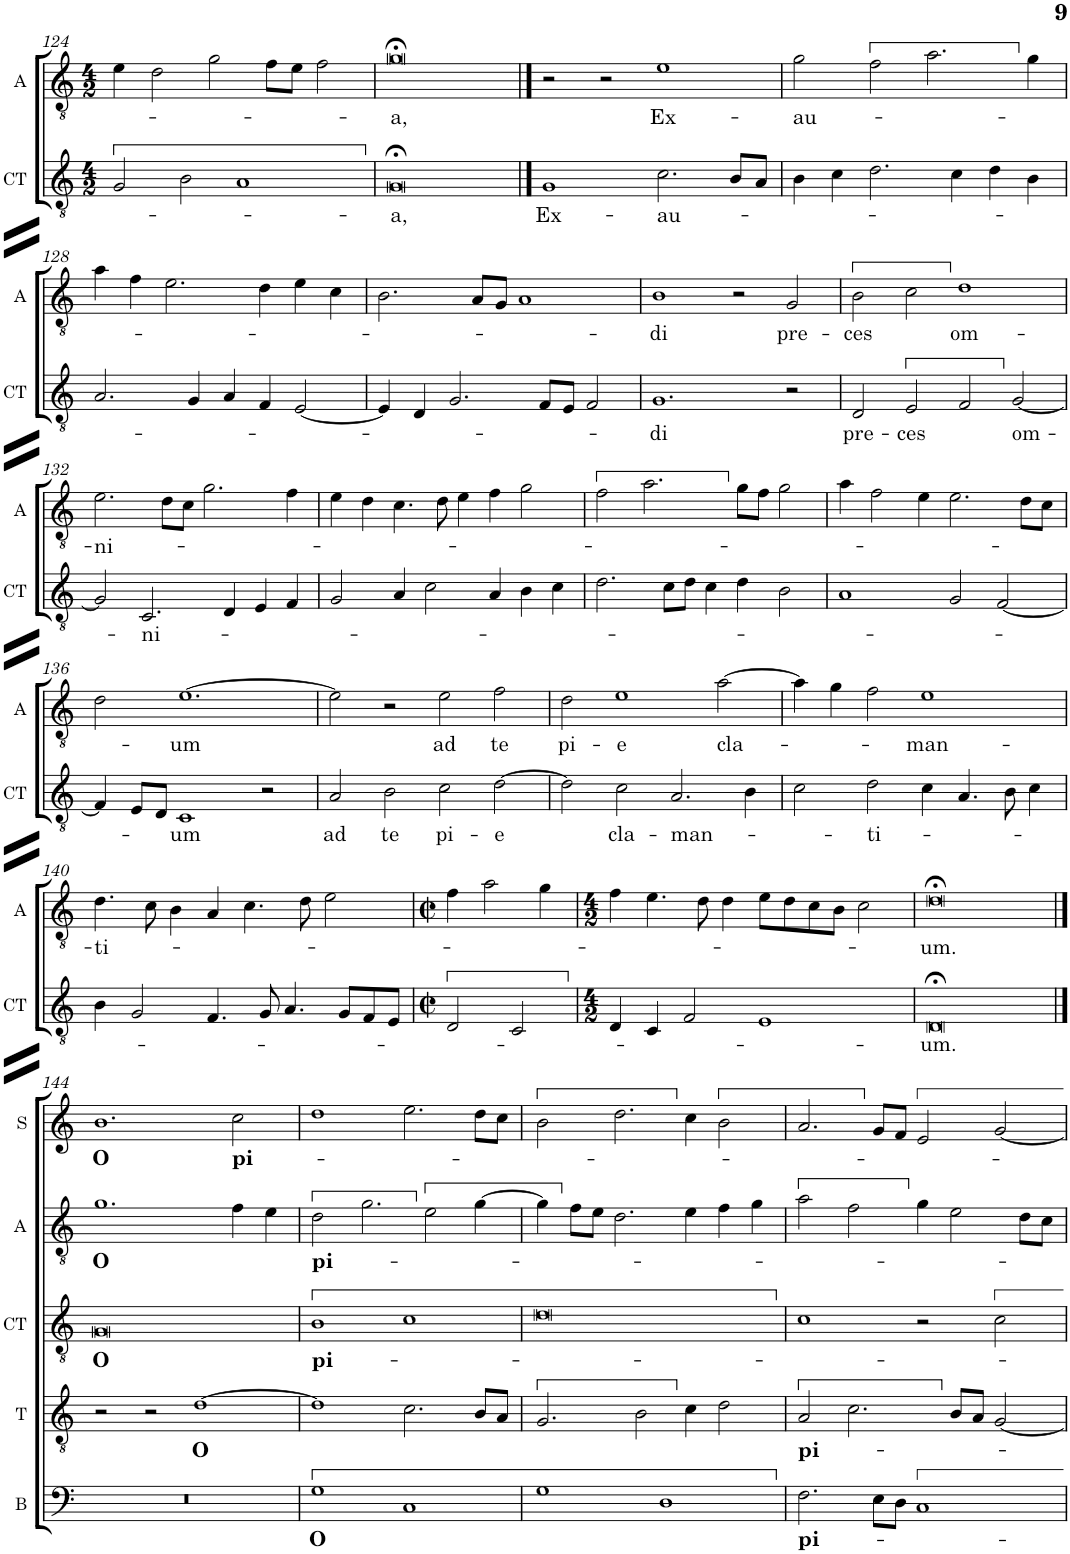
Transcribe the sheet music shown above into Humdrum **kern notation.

**kern	**text	**kern	**text	**kern	**text	**kern	**text	**kern	**text
*part5	*part5	*part4	*part4	*part3	*part3	*part2	*part2	*part1	*part1
*staff5	*staff5	*staff4	*staff4	*staff3	*staff3	*staff2	*staff2	*staff1	*staff1
*I"B	*	*I"Tenor	*	*I"Contratenor	*	*I"A	*	*I"S	*
*I'B	*	*I'T	*	*I'CT	*	*I'A	*	*I'S	*
!!LO:PB:g=z
*clefF4	*	*clefGv2	*	*clefGv2	*	*clefGv2	*	*clefG2	*
*k[]	*	*k[]	*	*k[]	*	*k[]	*	*k[]	*
*M4/2	*	*M4/2	*	*M4/2	*	*M4/2	*	*M4/2	*
=124	=124	=124	=124	=124	=124	=124	=124	=124	=124
0r	.	0r	.	2G/	.	4e\	.	0r	.
.	.	.	.	.	.	2d\	.	.	.
.	.	.	.	2B\	.	.	.	.	.
.	.	.	.	.	.	2g\	.	.	.
.	.	.	.	1A	.	.	.	.	.
.	.	.	.	.	.	8f\L	.	.	.
.	.	.	.	.	.	8e\J	.	.	.
.	.	.	.	.	.	2f\	.	.	.
=125	=125	=125	=125	=125	=125	=125	=125	=125	=125
!	!	!	!	!	!LO:LY:b	!	!LO:LY:b	!	!
0r	.	0r	.	0G;<	a,	0g;<	a,	0r	.
==126	==126	==126	==126	==126	==126	==126	==126	==126	==126
!	!	!	!	!	!LO:LY:b	!	!	!	!
0r	.	0r	.	1G	Ex-	2r	.	0r	.
.	.	.	.	.	.	2r	.	.	.
!	!	!	!	!	!LO:LY:b	!	!LO:LY:b	!	!
.	.	.	.	2.c\	-au-	1e	Ex-	.	.
.	.	.	.	8B/L	.	.	.	.	.
.	.	.	.	8A/J	.	.	.	.	.
=127	=127	=127	=127	=127	=127	=127	=127	=127	=127
!	!	!	!	!	!	!	!LO:LY:b	!	!
0r	.	0r	.	4B\	.	2g\	-au-	0r	.
.	.	.	.	4c\	.	.	.	.	.
.	.	.	.	2.d\	.	2f\	.	.	.
.	.	.	.	.	.	2.a\	.	.	.
.	.	.	.	4c\	.	.	.	.	.
.	.	.	.	4d\	.	.	.	.	.
.	.	.	.	4B\	.	4g\	.	.	.
!!LO:LB:g=z
=128	=128	=128	=128	=128	=128	=128	=128	=128	=128
0r	.	0r	.	2.A/	.	4a\	.	0r	.
.	.	.	.	.	.	4f\	.	.	.
.	.	.	.	.	.	2.e\	.	.	.
.	.	.	.	4G/	.	.	.	.	.
.	.	.	.	4A/	.	.	.	.	.
.	.	.	.	4F/	.	4d\	.	.	.
.	.	.	.	[2E/	.	4e\	.	.	.
.	.	.	.	.	.	4c\	.	.	.
=129	=129	=129	=129	=129	=129	=129	=129	=129	=129
0r	.	0r	.	4E/]	.	2.B\	.	0r	.
.	.	.	.	4D/	.	.	.	.	.
.	.	.	.	2.G/	.	.	.	.	.
.	.	.	.	.	.	8A/L	.	.	.
.	.	.	.	.	.	8G/J	.	.	.
.	.	.	.	.	.	1A	.	.	.
.	.	.	.	8F/L	.	.	.	.	.
.	.	.	.	8E/J	.	.	.	.	.
.	.	.	.	2F/	.	.	.	.	.
=130	=130	=130	=130	=130	=130	=130	=130	=130	=130
!	!	!	!	!	!LO:LY:b	!	!LO:LY:b	!	!
0r	.	0r	.	1.G	di	1B	di	0r	.
.	.	.	.	.	.	2r	.	.	.
!	!	!	!	!	!	!	!LO:LY:b	!	!
.	.	.	.	2r	.	2G/	pre-	.	.
=131	=131	=131	=131	=131	=131	=131	=131	=131	=131
!	!	!	!	!	!LO:LY:b	!	!LO:LY:b	!	!
0r	.	0r	.	2D/	pre-	2B\	-ces	0r	.
!	!	!	!	!	!LO:LY:b	!	!	!	!
.	.	.	.	2E/	-ces	2c\	.	.	.
!	!	!	!	!	!	!	!LO:LY:b	!	!
.	.	.	.	2F/	.	1d	om-	.	.
!	!	!	!	!	!LO:LY:b	!	!	!	!
.	.	.	.	[2G/	om-	.	.	.	.
!!LO:LB:g=z
=132	=132	=132	=132	=132	=132	=132	=132	=132	=132
!	!	!	!	!	!	!	!LO:LY:b	!	!
0r	.	0r	.	2G/]	.	2.e\	-ni-	0r	.
!	!	!	!	!	!LO:LY:b	!	!	!	!
.	.	.	.	2.C/	-ni-	.	.	.	.
.	.	.	.	.	.	8d\L	.	.	.
.	.	.	.	.	.	8c\J	.	.	.
.	.	.	.	.	.	2.g\	.	.	.
.	.	.	.	4D/	.	.	.	.	.
.	.	.	.	4E/	.	.	.	.	.
.	.	.	.	4F/	.	4f\	.	.	.
=133	=133	=133	=133	=133	=133	=133	=133	=133	=133
0r	.	0r	.	2G/	.	4e\	.	0r	.
.	.	.	.	.	.	4d\	.	.	.
.	.	.	.	4A/	.	4.c\	.	.	.
.	.	.	.	2c\	.	.	.	.	.
.	.	.	.	.	.	8d\	.	.	.
.	.	.	.	.	.	4e\	.	.	.
.	.	.	.	4A/	.	4f\	.	.	.
.	.	.	.	4B\	.	2g\	.	.	.
.	.	.	.	4c\	.	.	.	.	.
=134	=134	=134	=134	=134	=134	=134	=134	=134	=134
0r	.	0r	.	2.d\	.	2f\	.	0r	.
.	.	.	.	.	.	2.a\	.	.	.
.	.	.	.	8c\L	.	.	.	.	.
.	.	.	.	8d\J	.	.	.	.	.
.	.	.	.	4c\	.	.	.	.	.
.	.	.	.	4d\	.	8g\L	.	.	.
.	.	.	.	.	.	8f\J	.	.	.
.	.	.	.	2B\	.	2g\	.	.	.
=135	=135	=135	=135	=135	=135	=135	=135	=135	=135
0r	.	0r	.	1A	.	4a\	.	0r	.
.	.	.	.	.	.	2f\	.	.	.
.	.	.	.	.	.	4e\	.	.	.
.	.	.	.	2G/	.	2.e\	.	.	.
.	.	.	.	[2F/	.	.	.	.	.
.	.	.	.	.	.	8d\L	.	.	.
.	.	.	.	.	.	8c\J	.	.	.
!!LO:LB:g=z
=136	=136	=136	=136	=136	=136	=136	=136	=136	=136
0r	.	0r	.	4F/]	.	2d\	.	0r	.
.	.	.	.	8E/L	.	.	.	.	.
.	.	.	.	8D/J	.	.	.	.	.
!	!	!	!	!	!LO:LY:b	!	!LO:LY:b	!	!
.	.	.	.	1C	um	[1.e	um	.	.
.	.	.	.	2r	.	.	.	.	.
=137	=137	=137	=137	=137	=137	=137	=137	=137	=137
!	!	!	!	!	!LO:LY:b	!	!	!	!
0r	.	0r	.	2A/	ad	2e\]	.	0r	.
!	!	!	!	!	!LO:LY:b	!	!	!	!
.	.	.	.	2B\	te	2r	.	.	.
!	!	!	!	!	!LO:LY:b	!	!LO:LY:b	!	!
.	.	.	.	2c\	pi-	2e\	ad	.	.
!	!	!	!	!	!LO:LY:b	!	!LO:LY:b	!	!
.	.	.	.	[2d\	-e	2f\	te	.	.
=138	=138	=138	=138	=138	=138	=138	=138	=138	=138
!	!	!	!	!	!	!	!LO:LY:b	!	!
0r	.	0r	.	2d\]	.	2d\	pi-	0r	.
!	!	!	!	!	!LO:LY:b	!	!LO:LY:b	!	!
.	.	.	.	2c\	cla-	1e	-e	.	.
!	!	!	!	!	!LO:LY:b	!	!	!	!
.	.	.	.	2.A/	-man-	.	.	.	.
!	!	!	!	!	!	!	!LO:LY:b	!	!
.	.	.	.	.	.	[2a\	cla-	.	.
.	.	.	.	4B\	.	.	.	.	.
=139	=139	=139	=139	=139	=139	=139	=139	=139	=139
0r	.	0r	.	2c\	.	4a\]	.	0r	.
.	.	.	.	.	.	4g\	.	.	.
!	!	!	!	!	!LO:LY:b	!	!	!	!
.	.	.	.	2d\	-ti-	2f\	.	.	.
!	!	!	!	!	!	!	!LO:LY:b	!	!
.	.	.	.	4c\	.	1e	-man-	.	.
.	.	.	.	4.A/	.	.	.	.	.
.	.	.	.	8B\	.	.	.	.	.
.	.	.	.	4c\	.	.	.	.	.
!!LO:LB:g=z
=140	=140	=140	=140	=140	=140	=140	=140	=140	=140
!	!	!	!	!	!	!	!LO:LY:b	!	!
0r	.	0r	.	4B\	.	4.d\	-ti-	0r	.
.	.	.	.	2G/	.	.	.	.	.
.	.	.	.	.	.	8c\	.	.	.
.	.	.	.	.	.	4B\	.	.	.
.	.	.	.	4.F/	.	4A/	.	.	.
.	.	.	.	.	.	4.c\	.	.	.
.	.	.	.	8G/	.	.	.	.	.
.	.	.	.	4.A/	.	.	.	.	.
.	.	.	.	.	.	8d\	.	.	.
.	.	.	.	.	.	2e\	.	.	.
.	.	.	.	8G/L	.	.	.	.	.
.	.	.	.	8F/	.	.	.	.	.
.	.	.	.	8E/J	.	.	.	.	.
=141	=141	=141	=141	=141	=141	=141	=141	=141	=141
*M2/2	*	*M2/2	*	*M2/2	*	*M2/2	*	*M2/2	*
*met(c|)	*	*met(c|)	*	*met(c|)	*	*met(c|)	*	*met(c|)	*
1r	.	1r	.	2D/	.	4f\	.	1r	.
.	.	.	.	.	.	2a\	.	.	.
.	.	.	.	2C/	.	.	.	.	.
.	.	.	.	.	.	4g\	.	.	.
=142	=142	=142	=142	=142	=142	=142	=142	=142	=142
*M4/2	*	*M4/2	*	*M4/2	*	*M4/2	*	*M4/2	*
0r	.	0r	.	4D/	.	4f\	.	0r	.
.	.	.	.	4C/	.	4.e\	.	.	.
.	.	.	.	2F/	.	.	.	.	.
.	.	.	.	.	.	8d\	.	.	.
.	.	.	.	.	.	4d\	.	.	.
.	.	.	.	1E	.	8e\L	.	.	.
.	.	.	.	.	.	8d\	.	.	.
.	.	.	.	.	.	8c\	.	.	.
.	.	.	.	.	.	8B\J	.	.	.
.	.	.	.	.	.	2c\	.	.	.
=143	=143	=143	=143	=143	=143	=143	=143	=143	=143
!	!	!	!	!	!LO:LY:b	!	!LO:LY:b	!	!
0r	.	0r	.	0D;<	um.	0d;<	um.	0r	.
!!LO:LB:g=z
==144	==144	==144	==144	==144	==144	==144	==144	==144	==144
!	!	!	!	!	!LO:LY:b	!	!LO:LY:b	!	!LO:LY:b
0r	.	2r	.	0G	O	1.g	O	1.b	O
.	.	2r	.	.	.	.	.	.	.
!	!	!	!LO:LY:b	!	!	!	!	!	!
.	.	[1d	O	.	.	.	.	.	.
!	!	!	!	!	!	!	!	!	!LO:LY:b
.	.	.	.	.	.	4f\	.	2cc\	pi-
.	.	.	.	.	.	4e\	.	.	.
=145	=145	=145	=145	=145	=145	=145	=145	=145	=145
!	!LO:LY:b	!	!	!	!LO:LY:b	!	!LO:LY:b	!	!
1G	O	1d]	.	1B	pi-	2d\	pi-	1dd	.
.	.	.	.	.	.	2.g\	.	.	.
1C	.	2.c\	.	1c	.	.	.	2.ee\	.
.	.	.	.	.	.	2e\	.	.	.
.	.	8B/L	.	.	.	[4g\	.	8dd\L	.
.	.	8A/J	.	.	.	.	.	8cc\J	.
=146	=146	=146	=146	=146	=146	=146	=146	=146	=146
1G	.	2.G/	.	0d	.	4g\]	.	2b\	.
.	.	.	.	.	.	8f\L	.	.	.
.	.	.	.	.	.	8e\J	.	.	.
.	.	.	.	.	.	2.d\	.	2.dd\	.
.	.	2B\	.	.	.	.	.	.	.
1D	.	.	.	.	.	.	.	.	.
.	.	4c\	.	.	.	4e\	.	4cc\	.
.	.	2d\	.	.	.	4f\	.	2b\	.
.	.	.	.	.	.	4g\	.	.	.
=147	=147	=147	=147	=147	=147	=147	=147	=147	=147
!	!LO:LY:b	!	!LO:LY:b	!	!	!	!	!	!
2.F\	pi-	2A/	pi-	1c	.	2a\	.	2.a/	.
.	.	2.c\	.	.	.	2f\	.	.	.
8E\L	.	.	.	.	.	.	.	8g/L	.
8D\J	.	.	.	.	.	.	.	8f/J	.
1C	.	.	.	2r	.	4g\	.	2e/	.
.	.	8B/L	.	.	.	2e\	.	.	.
.	.	8A/J	.	.	.	.	.	.	.
.	.	[2G/	.	2c\	.	.	.	[2g/	.
.	.	.	.	.	.	8d\L	.	.	.
.	.	.	.	.	.	8c\J	.	.	.
=	=	=	=	=	=	=	=	=	=
*-	*-	*-	*-	*-	*-	*-	*-	*-	*-
